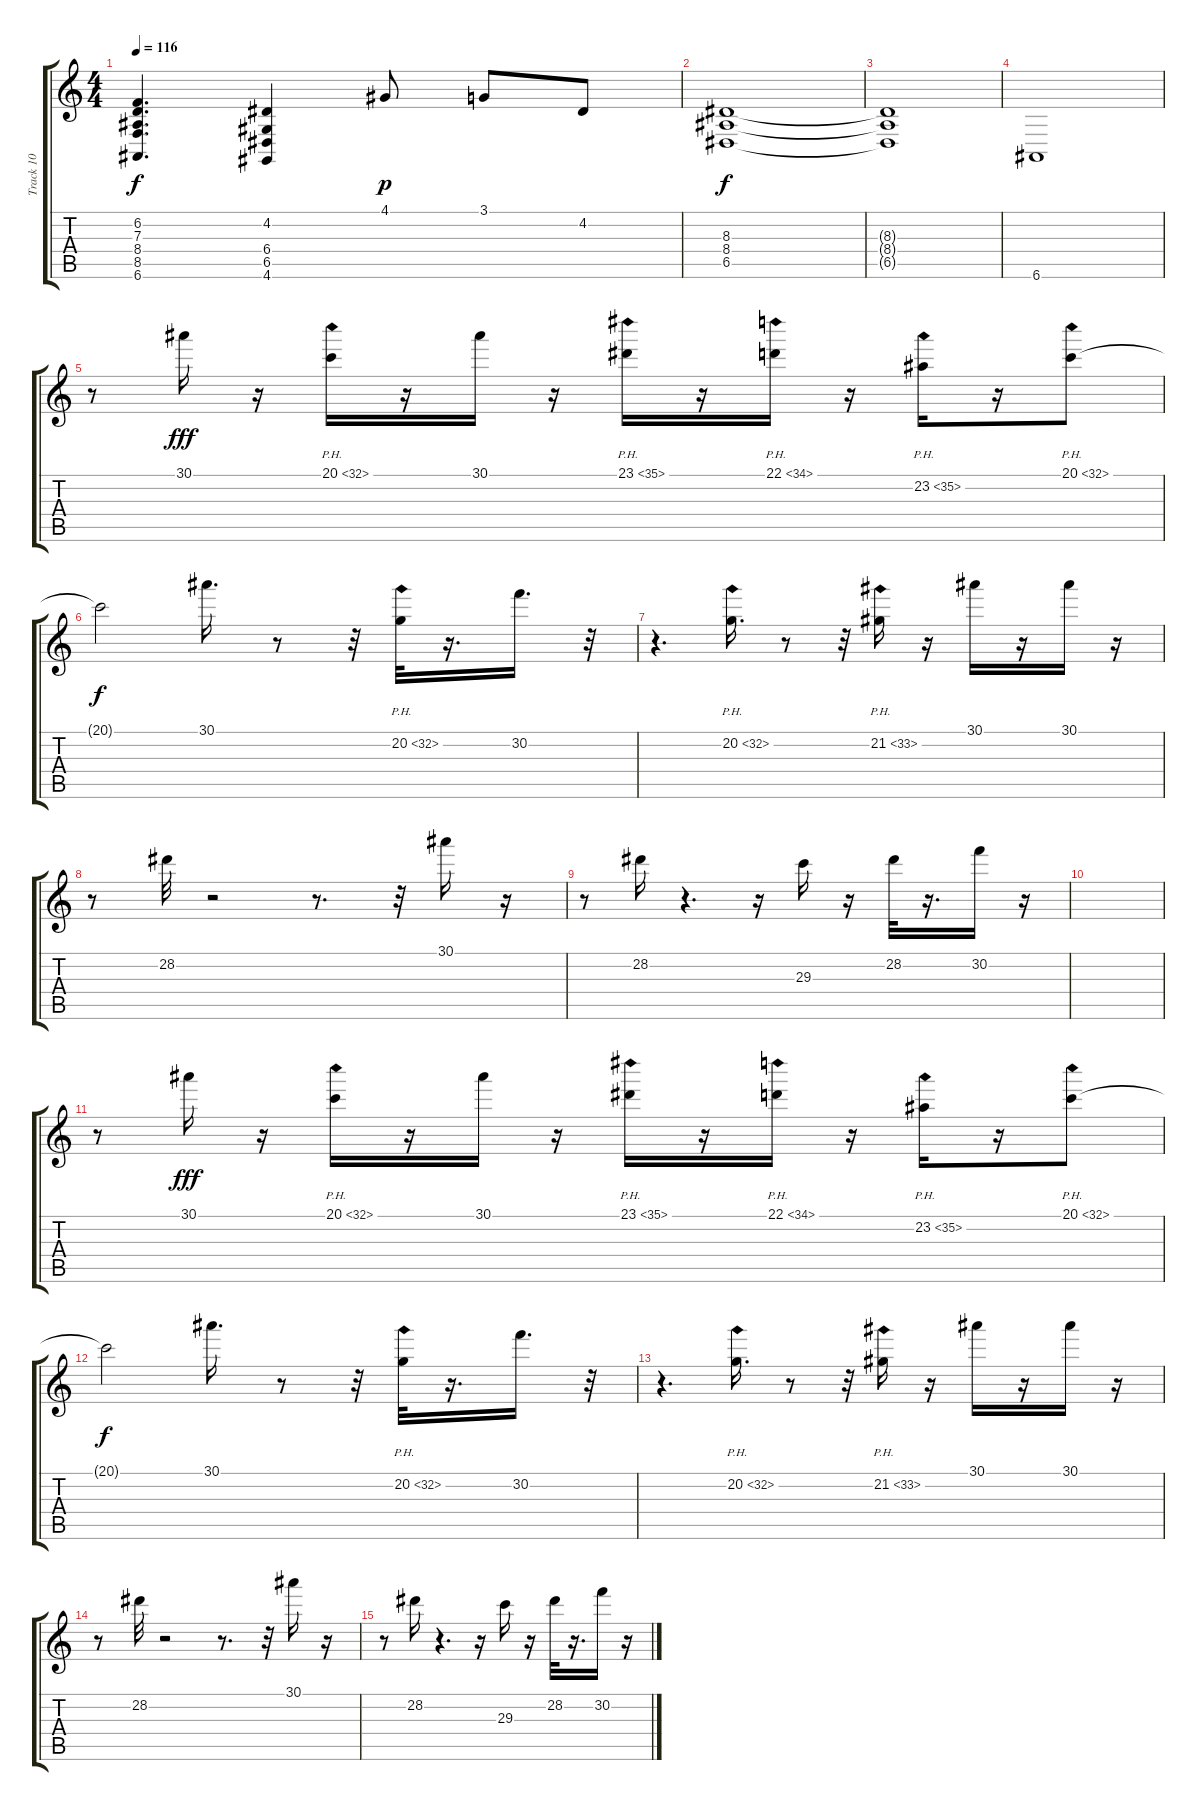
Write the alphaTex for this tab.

\track ("Track 10" "Track 10") {instrument fx7echoes}
\staff {score tabs}
\tuning (E4 B3 G3 D3 A2 E2) {hide}
\ts (4 4)
\tempo 116
\clef g2
\ks c
(6.2 7.3 8.4 8.5 6.6).4{d dy f} (4.2 6.4 6.5 4.6).4 4.1.8{dy p} 3.1.8 4.2.8 |
(8.3 8.4 6.5).1{dy f} |
(8.3{t} 8.4{t} 6.5{t}).1{instrument lead2sawtooth} |
6.6.1 |
r.8{instrument fx7echoes} 30.1.16{dy fff} r.16 20.1{ph 12}.16 r.16 30.1.16 r.16 23.1{ph 12}.16 r.16 22.1{ph 12}.16 r.16 23.2{ph 12}.16 r.16 20.1{ph 12}.8 |
20.1{t}.2{dy f} 30.1.16{d} r.8 r.32 20.2{ph 12}.32 r.16{d} 30.2.16{d} r.32 |
r.4{d} 20.2{ph 12}.16{d} r.8 r.32 21.2{ph 12}.16 r.16 30.1.16 r.16 30.1.16 r.16 |
r.8 28.2.32 r.2 r.8{d} r.32 30.1.16 r.16 |
r.8 28.2.16 r.4{d} r.16 29.3.16 r.16 28.2.32 r.16{d} 30.2.16 r.16 |
|
r.8{instrument fx7echoes} 30.1.16{dy fff} r.16 20.1{ph 12}.16 r.16 30.1.16 r.16 23.1{ph 12}.16 r.16 22.1{ph 12}.16 r.16 23.2{ph 12}.16 r.16 20.1{ph 12}.8 |
20.1{t}.2{dy f} 30.1.16{d} r.8 r.32 20.2{ph 12}.32 r.16{d} 30.2.16{d} r.32 |
r.4{d} 20.2{ph 12}.16{d} r.8 r.32 21.2{ph 12}.16 r.16 30.1.16 r.16 30.1.16 r.16 |
r.8 28.2.32 r.2 r.8{d} r.32 30.1.16 r.16 |
r.8 28.2.16 r.4{d} r.16 29.3.16 r.16 28.2.32 r.16{d} 30.2.16 r.16
